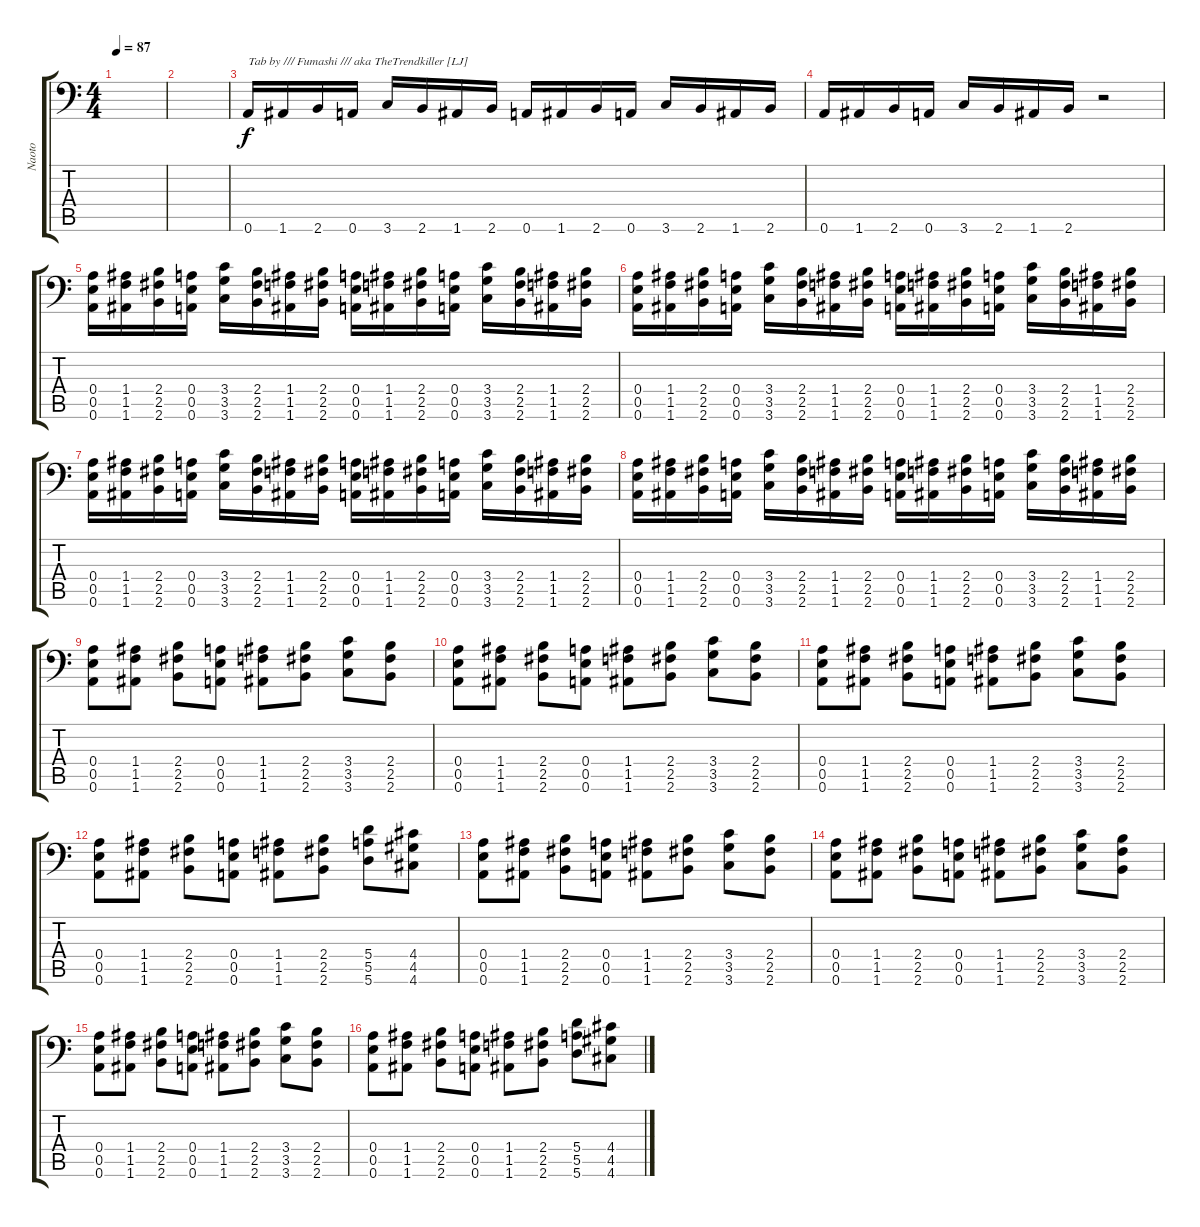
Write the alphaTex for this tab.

\track ("Naoto" "Naoto") {instrument distortionguitar}
\staff {score tabs}
\tuning (B3 Gb3 D3 A2 E2 A1) {hide}
\ts (4 4)
\tempo 87
\tempo 102
\tempo 87
\clef f4
\ks c
|
|
0.6.16{txt "Tab by /// Fumashi /// aka TheTrendkiller [LJ]"} 1.6.16 2.6.16 0.6.16 3.6.16 2.6.16 1.6.16 2.6.16 0.6.16 1.6.16 2.6.16 0.6.16 3.6.16 2.6.16 1.6.16 2.6.16 |
0.6.16 1.6.16 2.6.16 0.6.16 3.6.16 2.6.16 1.6.16 2.6.16 r.2 |
(0.4 0.5 0.6).16 (1.4 1.5 1.6).16 (2.4 2.5 2.6).16 (0.4 0.5 0.6).16 (3.4 3.5 3.6).16 (2.4 2.5 2.6).16 (1.4 1.5 1.6).16 (2.4 2.5 2.6).16 (0.4 0.5 0.6).16 (1.4 1.5 1.6).16 (2.4 2.5 2.6).16 (0.4 0.5 0.6).16 (3.4 3.5 3.6).16 (2.4 2.5 2.6).16 (1.4 1.5 1.6).16 (2.4 2.5 2.6).16 |
(0.4 0.5 0.6).16 (1.4 1.5 1.6).16 (2.4 2.5 2.6).16 (0.4 0.5 0.6).16 (3.4 3.5 3.6).16 (2.4 2.5 2.6).16 (1.4 1.5 1.6).16 (2.4 2.5 2.6).16 (0.4 0.5 0.6).16 (1.4 1.5 1.6).16 (2.4 2.5 2.6).16 (0.4 0.5 0.6).16 (3.4 3.5 3.6).16 (2.4 2.5 2.6).16 (1.4 1.5 1.6).16 (2.4 2.5 2.6).16 |
(0.4 0.5 0.6).16 (1.4 1.5 1.6).16 (2.4 2.5 2.6).16 (0.4 0.5 0.6).16 (3.4 3.5 3.6).16 (2.4 2.5 2.6).16 (1.4 1.5 1.6).16 (2.4 2.5 2.6).16 (0.4 0.5 0.6).16 (1.4 1.5 1.6).16 (2.4 2.5 2.6).16 (0.4 0.5 0.6).16 (3.4 3.5 3.6).16 (2.4 2.5 2.6).16 (1.4 1.5 1.6).16 (2.4 2.5 2.6).16 |
(0.4 0.5 0.6).16 (1.4 1.5 1.6).16 (2.4 2.5 2.6).16 (0.4 0.5 0.6).16 (3.4 3.5 3.6).16 (2.4 2.5 2.6).16 (1.4 1.5 1.6).16 (2.4 2.5 2.6).16 (0.4 0.5 0.6).16 (1.4 1.5 1.6).16 (2.4 2.5 2.6).16 (0.4 0.5 0.6).16 (3.4 3.5 3.6).16 (2.4 2.5 2.6).16 (1.4 1.5 1.6).16 (2.4 2.5 2.6).16 |
(0.4 0.5 0.6).8 (1.4 1.5 1.6).8 (2.4 2.5 2.6).8 (0.4 0.5 0.6).8 (1.4 1.5 1.6).8 (2.4 2.5 2.6).8 (3.4 3.5 3.6).8 (2.4 2.5 2.6).8 |
(0.4 0.5 0.6).8 (1.4 1.5 1.6).8 (2.4 2.5 2.6).8 (0.4 0.5 0.6).8 (1.4 1.5 1.6).8 (2.4 2.5 2.6).8 (3.4 3.5 3.6).8 (2.4 2.5 2.6).8 |
(0.4 0.5 0.6).8 (1.4 1.5 1.6).8 (2.4 2.5 2.6).8 (0.4 0.5 0.6).8 (1.4 1.5 1.6).8 (2.4 2.5 2.6).8 (3.4 3.5 3.6).8 (2.4 2.5 2.6).8 |
(0.4 0.5 0.6).8 (1.4 1.5 1.6).8 (2.4 2.5 2.6).8 (0.4 0.5 0.6).8 (1.4 1.5 1.6).8 (2.4 2.5 2.6).8 (5.4 5.5 5.6).8 (4.4 4.5 4.6).8 |
(0.4 0.5 0.6).8 (1.4 1.5 1.6).8 (2.4 2.5 2.6).8 (0.4 0.5 0.6).8 (1.4 1.5 1.6).8 (2.4 2.5 2.6).8 (3.4 3.5 3.6).8 (2.4 2.5 2.6).8 |
(0.4 0.5 0.6).8 (1.4 1.5 1.6).8 (2.4 2.5 2.6).8 (0.4 0.5 0.6).8 (1.4 1.5 1.6).8 (2.4 2.5 2.6).8 (3.4 3.5 3.6).8 (2.4 2.5 2.6).8 |
(0.4 0.5 0.6).8 (1.4 1.5 1.6).8 (2.4 2.5 2.6).8 (0.4 0.5 0.6).8 (1.4 1.5 1.6).8 (2.4 2.5 2.6).8 (3.4 3.5 3.6).8 (2.4 2.5 2.6).8 |
(0.4 0.5 0.6).8 (1.4 1.5 1.6).8 (2.4 2.5 2.6).8 (0.4 0.5 0.6).8 (1.4 1.5 1.6).8 (2.4 2.5 2.6).8 (5.4 5.5 5.6).8 (4.4 4.5 4.6).8
